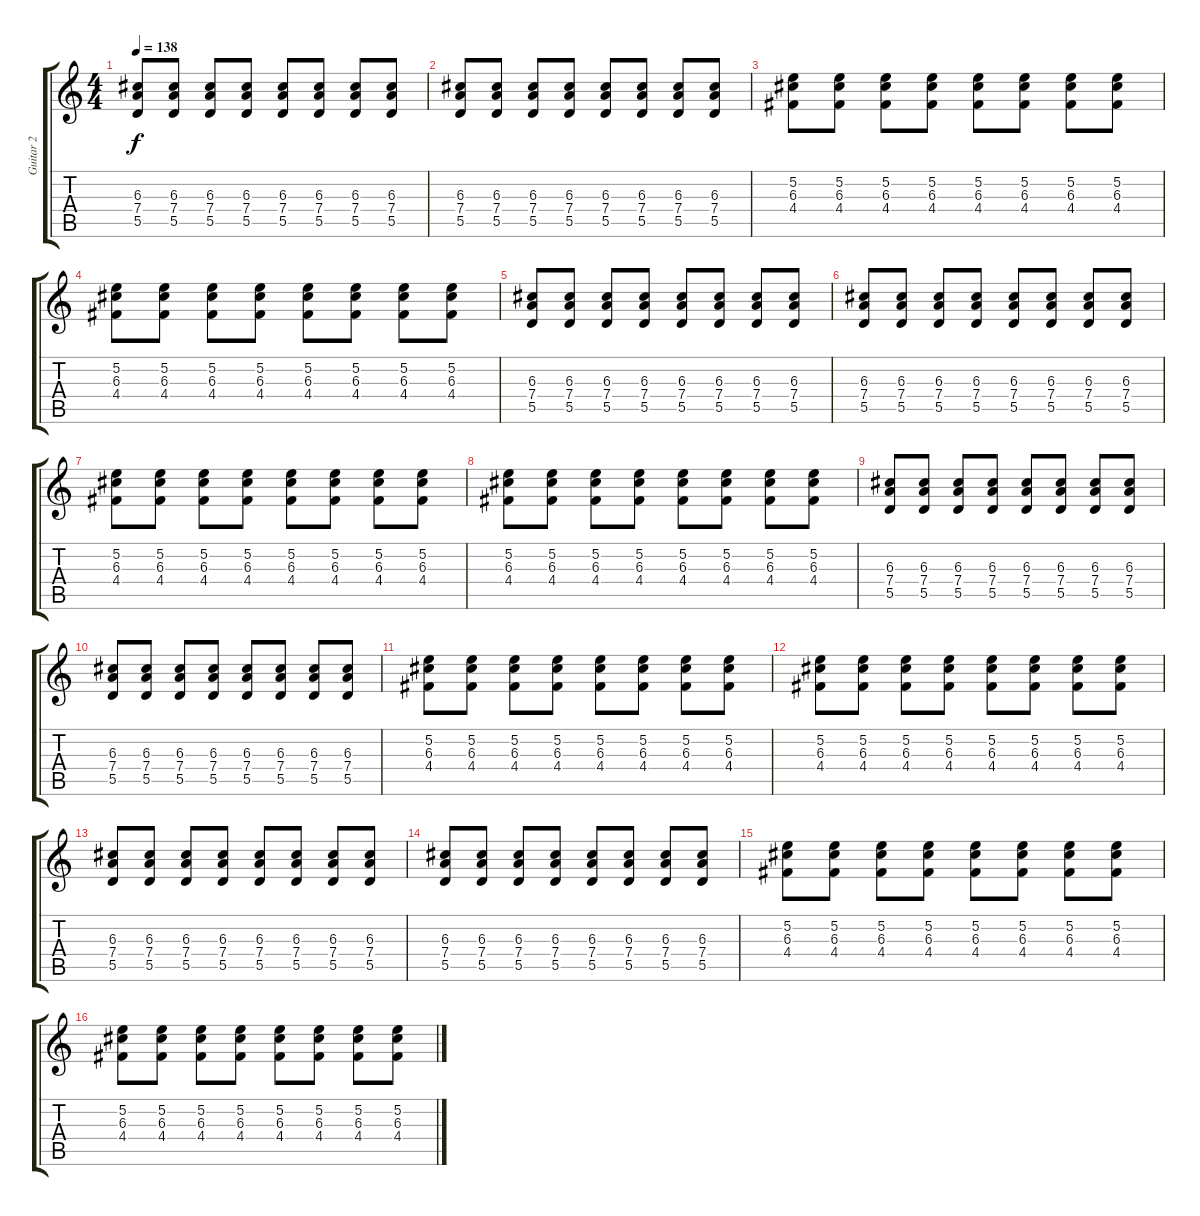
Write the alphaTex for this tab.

\track ("Guitar 2" "Guitar 2") {instrument distortionguitar}
\staff {score tabs}
\tuning (E4 B3 G3 D3 A2 E2) {hide}
\ts (4 4)
\tempo 138
\clef g2
\ks c
(6.3 7.4 5.5).8{dy f} (6.3 7.4 5.5).8 (6.3 7.4 5.5).8 (6.3 7.4 5.5).8 (6.3 7.4 5.5).8 (6.3 7.4 5.5).8 (6.3 7.4 5.5).8 (6.3 7.4 5.5).8 |
(6.3 7.4 5.5).8 (6.3 7.4 5.5).8 (6.3 7.4 5.5).8 (6.3 7.4 5.5).8 (6.3 7.4 5.5).8 (6.3 7.4 5.5).8 (6.3 7.4 5.5).8 (6.3 7.4 5.5).8 |
(5.2 6.3 4.4).8 (5.2 6.3 4.4).8 (5.2 6.3 4.4).8 (5.2 6.3 4.4).8 (5.2 6.3 4.4).8 (5.2 6.3 4.4).8 (5.2 6.3 4.4).8 (5.2 6.3 4.4).8 |
(5.2 6.3 4.4).8 (5.2 6.3 4.4).8 (5.2 6.3 4.4).8 (5.2 6.3 4.4).8 (5.2 6.3 4.4).8 (5.2 6.3 4.4).8 (5.2 6.3 4.4).8 (5.2 6.3 4.4).8 |
(6.3 7.4 5.5).8 (6.3 7.4 5.5).8 (6.3 7.4 5.5).8 (6.3 7.4 5.5).8 (6.3 7.4 5.5).8 (6.3 7.4 5.5).8 (6.3 7.4 5.5).8 (6.3 7.4 5.5).8 |
(6.3 7.4 5.5).8 (6.3 7.4 5.5).8 (6.3 7.4 5.5).8 (6.3 7.4 5.5).8 (6.3 7.4 5.5).8 (6.3 7.4 5.5).8 (6.3 7.4 5.5).8 (6.3 7.4 5.5).8 |
(5.2 6.3 4.4).8 (5.2 6.3 4.4).8 (5.2 6.3 4.4).8 (5.2 6.3 4.4).8 (5.2 6.3 4.4).8 (5.2 6.3 4.4).8 (5.2 6.3 4.4).8 (5.2 6.3 4.4).8 |
(5.2 6.3 4.4).8 (5.2 6.3 4.4).8 (5.2 6.3 4.4).8 (5.2 6.3 4.4).8 (5.2 6.3 4.4).8 (5.2 6.3 4.4).8 (5.2 6.3 4.4).8 (5.2 6.3 4.4).8 |
(6.3 7.4 5.5).8 (6.3 7.4 5.5).8 (6.3 7.4 5.5).8 (6.3 7.4 5.5).8 (6.3 7.4 5.5).8 (6.3 7.4 5.5).8 (6.3 7.4 5.5).8 (6.3 7.4 5.5).8 |
(6.3 7.4 5.5).8 (6.3 7.4 5.5).8 (6.3 7.4 5.5).8 (6.3 7.4 5.5).8 (6.3 7.4 5.5).8 (6.3 7.4 5.5).8 (6.3 7.4 5.5).8 (6.3 7.4 5.5).8 |
(5.2 6.3 4.4).8 (5.2 6.3 4.4).8 (5.2 6.3 4.4).8 (5.2 6.3 4.4).8 (5.2 6.3 4.4).8 (5.2 6.3 4.4).8 (5.2 6.3 4.4).8 (5.2 6.3 4.4).8 |
(5.2 6.3 4.4).8 (5.2 6.3 4.4).8 (5.2 6.3 4.4).8 (5.2 6.3 4.4).8 (5.2 6.3 4.4).8 (5.2 6.3 4.4).8 (5.2 6.3 4.4).8 (5.2 6.3 4.4).8 |
(6.3 7.4 5.5).8 (6.3 7.4 5.5).8 (6.3 7.4 5.5).8 (6.3 7.4 5.5).8 (6.3 7.4 5.5).8 (6.3 7.4 5.5).8 (6.3 7.4 5.5).8 (6.3 7.4 5.5).8 |
(6.3 7.4 5.5).8 (6.3 7.4 5.5).8 (6.3 7.4 5.5).8 (6.3 7.4 5.5).8 (6.3 7.4 5.5).8 (6.3 7.4 5.5).8 (6.3 7.4 5.5).8 (6.3 7.4 5.5).8 |
(5.2 6.3 4.4).8 (5.2 6.3 4.4).8 (5.2 6.3 4.4).8 (5.2 6.3 4.4).8 (5.2 6.3 4.4).8 (5.2 6.3 4.4).8 (5.2 6.3 4.4).8 (5.2 6.3 4.4).8 |
(5.2 6.3 4.4).8 (5.2 6.3 4.4).8 (5.2 6.3 4.4).8 (5.2 6.3 4.4).8 (5.2 6.3 4.4).8 (5.2 6.3 4.4).8 (5.2 6.3 4.4).8 (5.2 6.3 4.4).8
